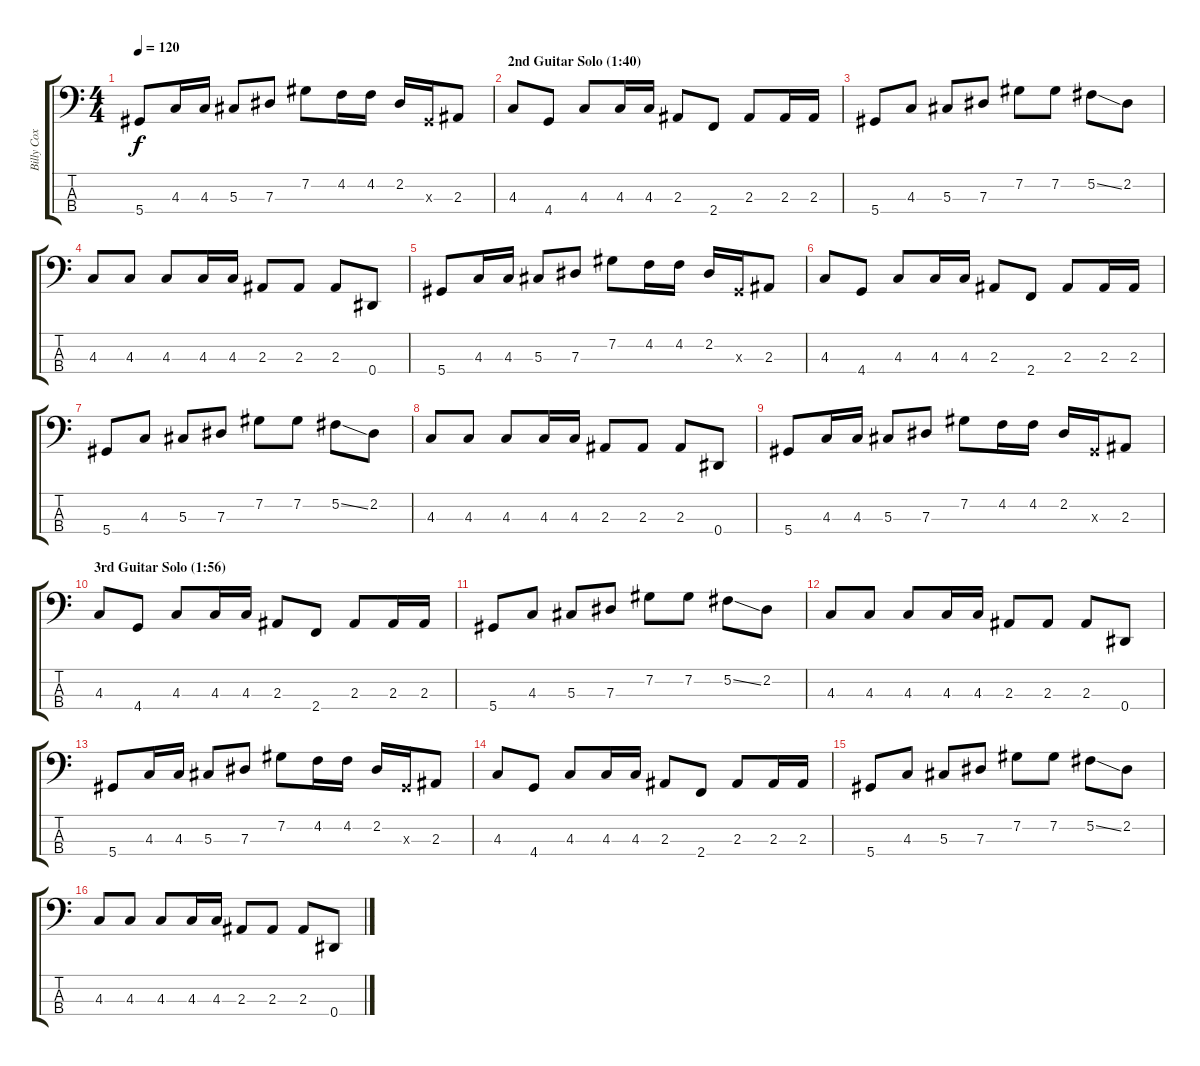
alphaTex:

\track ("Billy Cox" "Billy Cox") {instrument electricbassfinger}
\staff {score tabs}
\tuning (Gb2 Db2 Ab1 Eb1) {hide}
\ts (4 4)
\tempo 120
\clef f4
\ks c
5.4.8{dy f} 4.3.16 4.3.16 5.3.8 7.3.8 7.2.8 4.2.16 4.2.16 2.2.16 0.3{x}.16 2.3.8 |
\section ("" "2nd Guitar Solo (1:40)")
4.3.8 4.4.8 4.3.8 4.3.16 4.3.16 2.3.8 2.4.8 2.3.8 2.3.16 2.3.16 |
5.4.8 4.3.8 5.3.8 7.3.8 7.2.8 7.2.8 5.2{ss}.8 2.2.8 |
4.3.8 4.3.8 4.3.8 4.3.16 4.3.16 2.3.8 2.3.8 2.3.8 0.4.8 |
5.4.8 4.3.16 4.3.16 5.3.8 7.3.8 7.2.8 4.2.16 4.2.16 2.2.16 0.3{x}.16 2.3.8 |
4.3.8 4.4.8 4.3.8 4.3.16 4.3.16 2.3.8 2.4.8 2.3.8 2.3.16 2.3.16 |
5.4.8 4.3.8 5.3.8 7.3.8 7.2.8 7.2.8 5.2{ss}.8 2.2.8 |
4.3.8 4.3.8 4.3.8 4.3.16 4.3.16 2.3.8 2.3.8 2.3.8 0.4.8 |
5.4.8 4.3.16 4.3.16 5.3.8 7.3.8 7.2.8 4.2.16 4.2.16 2.2.16 0.3{x}.16 2.3.8 |
\section ("" "3rd Guitar Solo (1:56)")
4.3.8 4.4.8 4.3.8 4.3.16 4.3.16 2.3.8 2.4.8 2.3.8 2.3.16 2.3.16 |
5.4.8 4.3.8 5.3.8 7.3.8 7.2.8 7.2.8 5.2{ss}.8 2.2.8 |
4.3.8 4.3.8 4.3.8 4.3.16 4.3.16 2.3.8 2.3.8 2.3.8 0.4.8 |
5.4.8 4.3.16 4.3.16 5.3.8 7.3.8 7.2.8 4.2.16 4.2.16 2.2.16 0.3{x}.16 2.3.8 |
4.3.8 4.4.8 4.3.8 4.3.16 4.3.16 2.3.8 2.4.8 2.3.8 2.3.16 2.3.16 |
5.4.8 4.3.8 5.3.8 7.3.8 7.2.8 7.2.8 5.2{ss}.8 2.2.8 |
4.3.8 4.3.8 4.3.8 4.3.16 4.3.16 2.3.8 2.3.8 2.3.8 0.4.8
